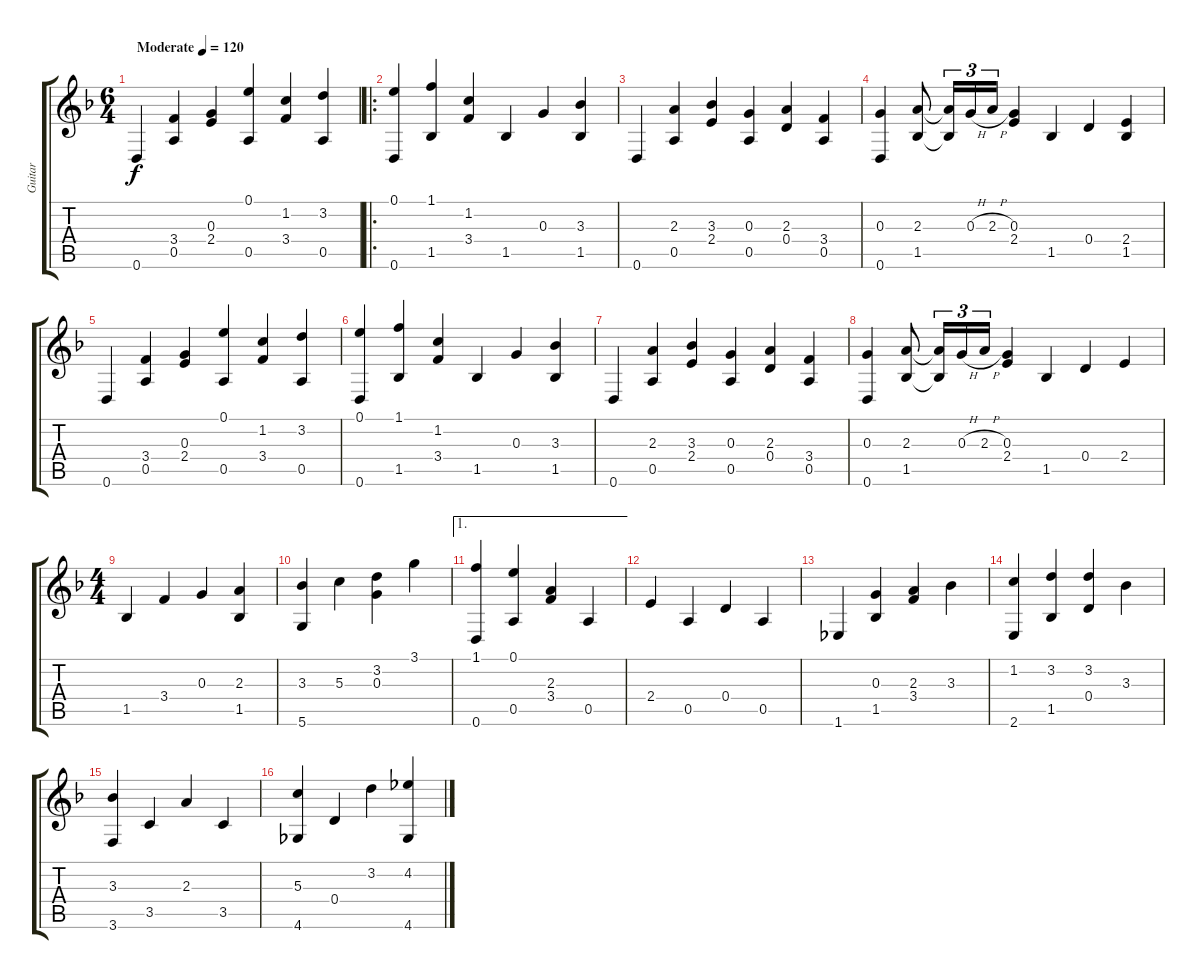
\track ("Guitar" "Guitar") {instrument acousticguitarnylon}
\staff {score tabs}
\tuning (E4 B3 G3 D3 A2 D2) {hide}
\ts (6 4)
\tempo (120 "Moderate")
\clef g2
\ks dminor
0.6.4{dy f instrument acousticguitarnylon} (3.4 0.5).4 (0.3 2.4).4 (0.1 0.5).4 (1.2 3.4).4 (3.2 0.5).4 |
\ro
(0.1 0.6).4 (1.1 1.5).4 (1.2 3.4).4 1.5.4 0.3.4 (3.3 1.5).4 |
0.6.4 (2.3 0.5).4 (3.3 2.4).4 (0.3 0.5).4 (2.3 0.4).4 (3.4 0.5).4 |
(0.3 0.6).4 (2.3 1.5).8 (2.3{t} 1.5{t}).16{tu (3 2)} 0.3{h}.16{tu (3 2)} 2.3{h}.16{tu (3 2)} (0.3 2.4).4 1.5.4 0.4.4 (2.4 1.5).4 |
0.6.4 (3.4 0.5).4 (0.3 2.4).4 (0.1 0.5).4 (1.2 3.4).4 (3.2 0.5).4 |
(0.1 0.6).4 (1.1 1.5).4 (1.2 3.4).4 1.5.4 0.3.4 (3.3 1.5).4 |
0.6.4 (2.3 0.5).4 (3.3 2.4).4 (0.3 0.5).4 (2.3 0.4).4 (3.4 0.5).4 |
(0.3 0.6).4 (2.3 1.5).8 (2.3{t} 1.5{t}).16{tu (3 2)} 0.3{h}.16{tu (3 2)} 2.3{h}.16{tu (3 2)} (0.3 2.4).4 1.5.4 0.4.4 2.4.4 |
\ts (4 4)
1.5.4 3.4.4 0.3.4 (2.3 1.5).4 |
(3.3 5.6).4 5.3.4 (3.2 0.3).4 3.1.4 |
\ae 1
(1.1 0.6).4 (0.1 0.5).4 (2.3 3.4).4 0.5.4 |
2.4.4 0.5.4 0.4.4 0.5.4 |
1.6.4 (0.3 1.5).4 (2.3 3.4).4 3.3.4 |
(1.2 2.6).4 (3.2 1.5).4 (3.2 0.4).4 3.3.4 |
(3.3 3.6).4 3.5.4 2.3.4 3.5.4 |
(5.3 4.6).4 0.4.4 3.2.4 (4.2 4.6).4
